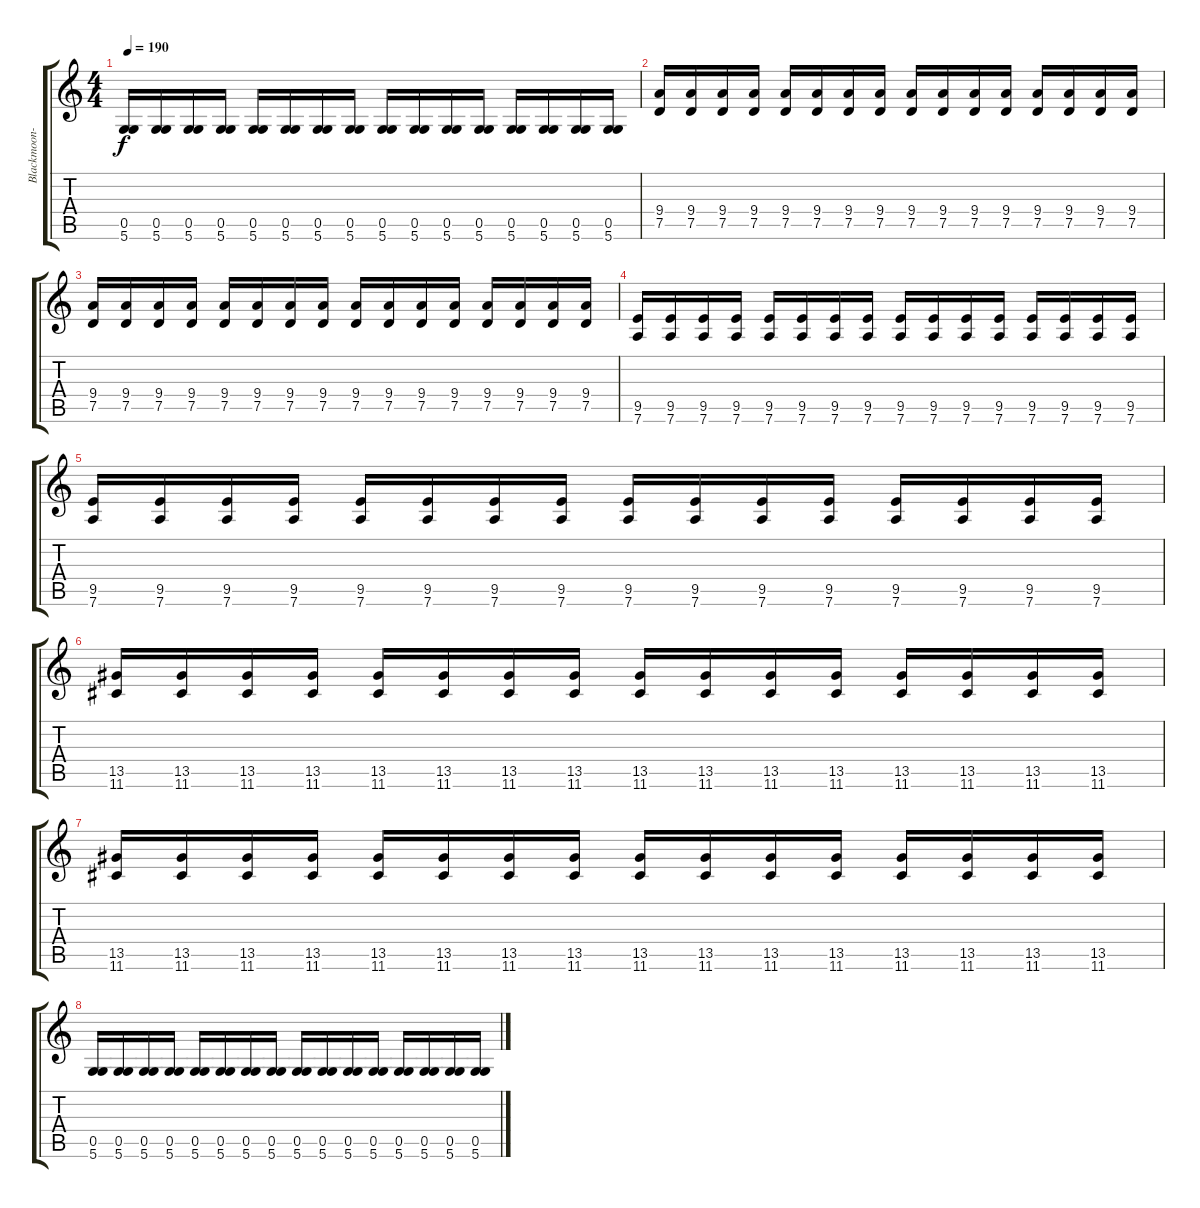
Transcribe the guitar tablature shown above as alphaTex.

\track ("Blackmoon-Guitar II" "Blackmoon-") {instrument distortionguitar}
\staff {score tabs}
\tuning (D4 A3 F3 C3 G2 D2) {hide}
\ts (4 4)
\tempo 190
\clef g2
\ks c
(0.5 5.6).16{dy f} (0.5 5.6).16 (0.5 5.6).16 (0.5 5.6).16 (0.5 5.6).16 (0.5 5.6).16 (0.5 5.6).16 (0.5 5.6).16 (0.5 5.6).16 (0.5 5.6).16 (0.5 5.6).16 (0.5 5.6).16 (0.5 5.6).16 (0.5 5.6).16 (0.5 5.6).16 (0.5 5.6).16 |
(9.4 7.5).16 (9.4 7.5).16 (9.4 7.5).16 (9.4 7.5).16 (9.4 7.5).16 (9.4 7.5).16 (9.4 7.5).16 (9.4 7.5).16 (9.4 7.5).16 (9.4 7.5).16 (9.4 7.5).16 (9.4 7.5).16 (9.4 7.5).16 (9.4 7.5).16 (9.4 7.5).16 (9.4 7.5).16 |
(9.4 7.5).16 (9.4 7.5).16 (9.4 7.5).16 (9.4 7.5).16 (9.4 7.5).16 (9.4 7.5).16 (9.4 7.5).16 (9.4 7.5).16 (9.4 7.5).16 (9.4 7.5).16 (9.4 7.5).16 (9.4 7.5).16 (9.4 7.5).16 (9.4 7.5).16 (9.4 7.5).16 (9.4 7.5).16 |
(9.5 7.6).16 (9.5 7.6).16 (9.5 7.6).16 (9.5 7.6).16 (9.5 7.6).16 (9.5 7.6).16 (9.5 7.6).16 (9.5 7.6).16 (9.5 7.6).16 (9.5 7.6).16 (9.5 7.6).16 (9.5 7.6).16 (9.5 7.6).16 (9.5 7.6).16 (9.5 7.6).16 (9.5 7.6).16 |
(9.5 7.6).16 (9.5 7.6).16 (9.5 7.6).16 (9.5 7.6).16 (9.5 7.6).16 (9.5 7.6).16 (9.5 7.6).16 (9.5 7.6).16 (9.5 7.6).16 (9.5 7.6).16 (9.5 7.6).16 (9.5 7.6).16 (9.5 7.6).16 (9.5 7.6).16 (9.5 7.6).16 (9.5 7.6).16 |
(13.5 11.6).16 (13.5 11.6).16 (13.5 11.6).16 (13.5 11.6).16 (13.5 11.6).16 (13.5 11.6).16 (13.5 11.6).16 (13.5 11.6).16 (13.5 11.6).16 (13.5 11.6).16 (13.5 11.6).16 (13.5 11.6).16 (13.5 11.6).16 (13.5 11.6).16 (13.5 11.6).16 (13.5 11.6).16 |
(13.5 11.6).16 (13.5 11.6).16 (13.5 11.6).16 (13.5 11.6).16 (13.5 11.6).16 (13.5 11.6).16 (13.5 11.6).16 (13.5 11.6).16 (13.5 11.6).16 (13.5 11.6).16 (13.5 11.6).16 (13.5 11.6).16 (13.5 11.6).16 (13.5 11.6).16 (13.5 11.6).16 (13.5 11.6).16 |
(0.5 5.6).16 (0.5 5.6).16 (0.5 5.6).16 (0.5 5.6).16 (0.5 5.6).16 (0.5 5.6).16 (0.5 5.6).16 (0.5 5.6).16 (0.5 5.6).16 (0.5 5.6).16 (0.5 5.6).16 (0.5 5.6).16 (0.5 5.6).16 (0.5 5.6).16 (0.5 5.6).16 (0.5 5.6).16
